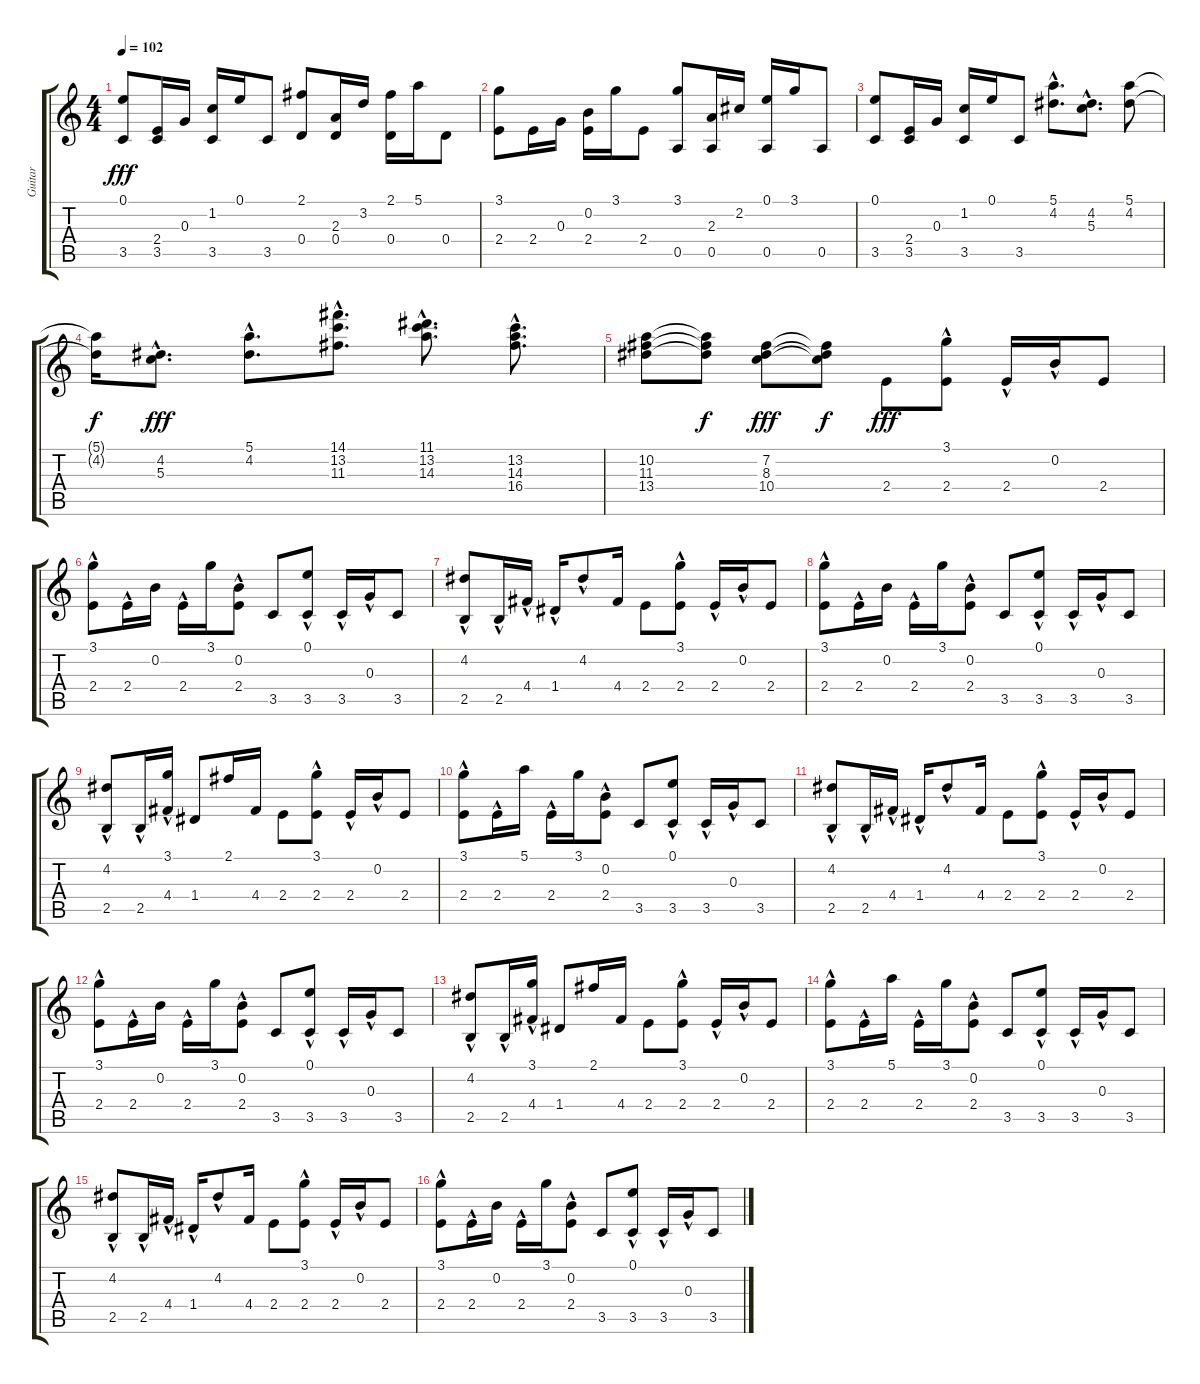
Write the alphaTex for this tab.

\track ("Guitar" "Guitar") {instrument acousticguitarsteel}
\staff {score tabs}
\tuning (E4 B3 G3 D3 A2 E2) {hide}
\ts (4 4)
\tempo 102
\clef g2
\ks c
(0.1 3.5).8{dy fff} (2.4 3.5).16 0.3.16 (1.2 3.5).16 0.1.16 3.5.8 (2.1 0.4).8 (2.3 0.4).16 3.2.16 (2.1 0.4).16 5.1.16 0.4.8 |
(3.1 2.4).8 2.4.16 0.3.16 (0.2 2.4).16 3.1.16 2.4.8 (3.1 0.5).8 (2.3 0.5).16 2.2.16 (0.1 0.5).16 3.1.16 0.5.8 |
(0.1 3.5).8 (2.4 3.5).16 0.3.16 (1.2 3.5).16 0.1.16 3.5.8 (5.1{hac} 4.2{hac}).8{d} (4.2{hac} 5.3{hac}).8{d} (5.1 4.2).8 |
(5.1{t} 4.2{t}).16{dy f} (4.2{hac} 5.3).8{d dy fff} (5.1{hac} 4.2{hac}).8{d} (14.1{hac} 13.2{hac} 11.3{hac}).8{d} (11.1{hac} 13.2{hac} 14.3{hac}).8{d} (13.2{hac} 14.3{hac} 16.4{hac}).8{d} |
(10.2 11.3 13.4).8 (10.2{t} 11.3{t} 13.4{t}).8{dy f} (7.2 8.3 10.4).8{dy fff} (7.2{t} 8.3{t} 10.4{t}).8{dy f} 2.4.8{dy fff} (3.1{hac} 2.4{hac}).8 2.4{hac}.16 0.2{hac}.16 2.4.8 |
(3.1{hac} 2.4{hac}).8 2.4{hac}.16 0.2.16 2.4{hac}.16 3.1.16 (0.2{hac} 2.4{hac}).8 3.5.8 (0.1{hac} 3.5{hac}).8 3.5{hac}.16 0.3{hac}.16 3.5.8 |
(4.2{hac} 2.5{hac}).8 2.5{hac}.16 4.4{hac}.16 1.4{hac}.16 4.2{hac}.8 4.4.16 2.4.8 (3.1{hac} 2.4{hac}).8 2.4{hac}.16 0.2{hac}.16 2.4.8 |
(3.1{hac} 2.4{hac}).8 2.4{hac}.16 0.2.16 2.4{hac}.16 3.1.16 (0.2{hac} 2.4{hac}).8 3.5.8 (0.1{hac} 3.5{hac}).8 3.5{hac}.16 0.3{hac}.16 3.5.8 |
(4.2{hac} 2.5{hac}).8 2.5{hac}.16 (3.1{hac} 4.4{hac}).16 1.4.8 2.1.16 4.4.16 2.4.8 (3.1{hac} 2.4{hac}).8 2.4{hac}.16 0.2{hac}.16 2.4.8 |
(3.1{hac} 2.4{hac}).8 2.4{hac}.16 5.1.16 2.4{hac}.16 3.1.16 (0.2{hac} 2.4{hac}).8 3.5.8 (0.1{hac} 3.5{hac}).8 3.5{hac}.16 0.3{hac}.16 3.5.8 |
(4.2{hac} 2.5{hac}).8 2.5{hac}.16 4.4{hac}.16 1.4{hac}.16 4.2{hac}.8 4.4.16 2.4.8 (3.1{hac} 2.4{hac}).8 2.4{hac}.16 0.2{hac}.16 2.4.8 |
(3.1{hac} 2.4{hac}).8 2.4{hac}.16 0.2.16 2.4{hac}.16 3.1.16 (0.2{hac} 2.4{hac}).8 3.5.8 (0.1{hac} 3.5{hac}).8 3.5{hac}.16 0.3{hac}.16 3.5.8 |
(4.2{hac} 2.5{hac}).8 2.5{hac}.16 (3.1{hac} 4.4{hac}).16 1.4.8 2.1.16 4.4.16 2.4.8 (3.1{hac} 2.4{hac}).8 2.4{hac}.16 0.2{hac}.16 2.4.8 |
(3.1{hac} 2.4{hac}).8 2.4{hac}.16 5.1.16 2.4{hac}.16 3.1.16 (0.2{hac} 2.4{hac}).8 3.5.8 (0.1{hac} 3.5{hac}).8 3.5{hac}.16 0.3{hac}.16 3.5.8 |
(4.2{hac} 2.5{hac}).8 2.5{hac}.16 4.4{hac}.16 1.4{hac}.16 4.2{hac}.8 4.4.16 2.4.8 (3.1{hac} 2.4{hac}).8 2.4{hac}.16 0.2{hac}.16 2.4.8 |
(3.1{hac} 2.4{hac}).8 2.4{hac}.16 0.2.16 2.4{hac}.16 3.1.16 (0.2{hac} 2.4{hac}).8 3.5.8 (0.1{hac} 3.5{hac}).8 3.5{hac}.16 0.3{hac}.16 3.5.8
